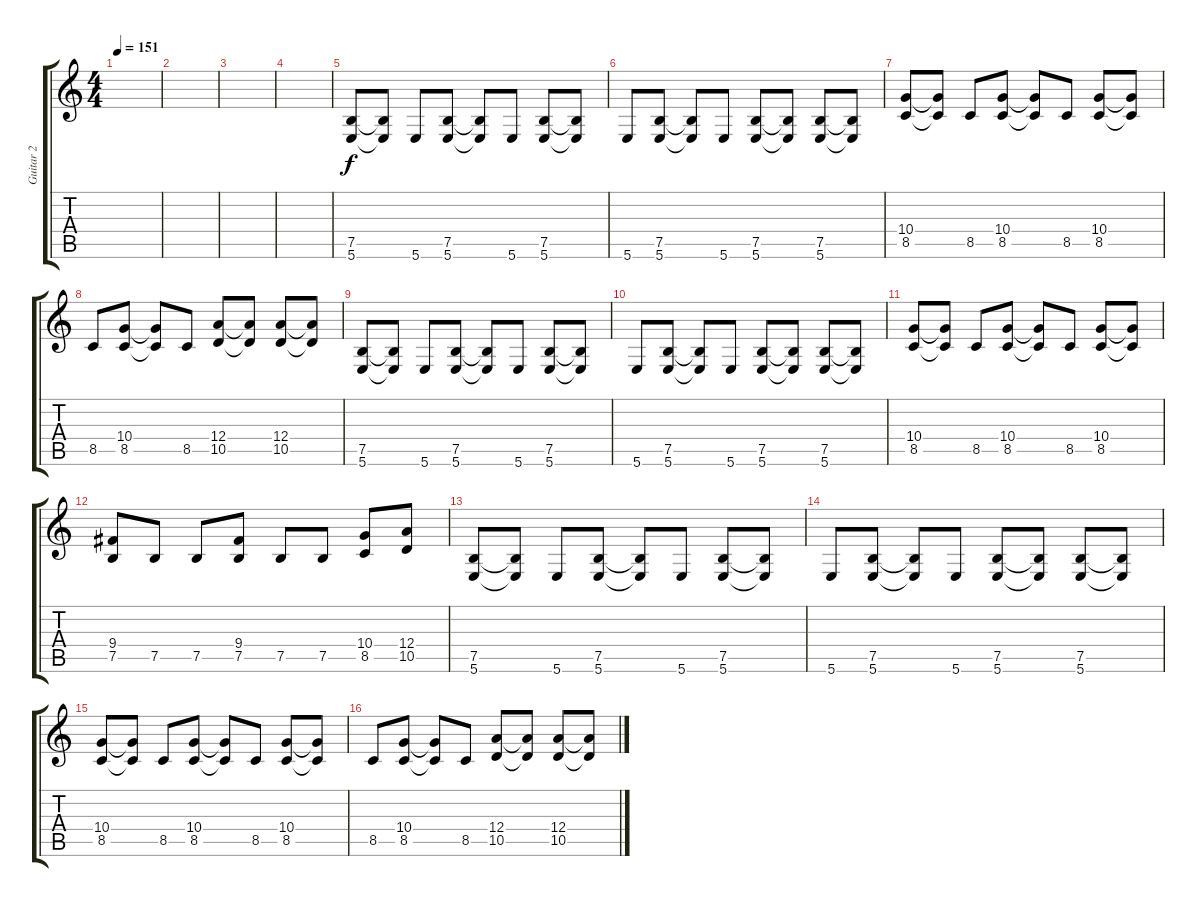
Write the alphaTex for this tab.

\track ("Guitar 2" "Guitar 2") {instrument distortionguitar}
\staff {score tabs}
\tuning (B3 G3 D3 A2 E2 B1) {hide}
\ts (4 4)
\tempo 151
\clef g2
\ks c
|
|
|
|
(7.5 5.6).8 (7.5{t} 5.6{t}).8 5.6.8 (7.5 5.6).8 (7.5{t} 5.6{t}).8 5.6.8 (7.5 5.6).8 (7.5{t} 5.6{t}).8 |
5.6.8 (7.5 5.6).8 (7.5{t} 5.6{t}).8 5.6.8 (7.5 5.6).8 (7.5{t} 5.6{t}).8 (7.5 5.6).8 (7.5{t} 5.6{t}).8 |
(10.4 8.5).8 (10.4{t} 8.5{t}).8 8.5.8 (10.4 8.5).8 (10.4{t} 8.5{t}).8 8.5.8 (10.4 8.5).8 (10.4{t} 8.5{t}).8 |
8.5.8 (10.4 8.5).8 (10.4{t} 8.5{t}).8 8.5.8 (12.4 10.5).8 (12.4{t} 10.5{t}).8 (12.4 10.5).8 (12.4{t} 10.5{t}).8 |
(7.5 5.6).8 (7.5{t} 5.6{t}).8 5.6.8 (7.5 5.6).8 (7.5{t} 5.6{t}).8 5.6.8 (7.5 5.6).8 (7.5{t} 5.6{t}).8 |
5.6.8 (7.5 5.6).8 (7.5{t} 5.6{t}).8 5.6.8 (7.5 5.6).8 (7.5{t} 5.6{t}).8 (7.5 5.6).8 (7.5{t} 5.6{t}).8 |
(10.4 8.5).8 (10.4{t} 8.5{t}).8 8.5.8 (10.4 8.5).8 (10.4{t} 8.5{t}).8 8.5.8 (10.4 8.5).8 (10.4{t} 8.5{t}).8 |
(9.4 7.5).8 7.5.8 7.5.8 (9.4 7.5).8 7.5.8 7.5.8 (10.4 8.5).8 (12.4 10.5).8 |
(7.5 5.6).8 (7.5{t} 5.6{t}).8 5.6.8 (7.5 5.6).8 (7.5{t} 5.6{t}).8 5.6.8 (7.5 5.6).8 (7.5{t} 5.6{t}).8 |
5.6.8 (7.5 5.6).8 (7.5{t} 5.6{t}).8 5.6.8 (7.5 5.6).8 (7.5{t} 5.6{t}).8 (7.5 5.6).8 (7.5{t} 5.6{t}).8 |
(10.4 8.5).8 (10.4{t} 8.5{t}).8 8.5.8 (10.4 8.5).8 (10.4{t} 8.5{t}).8 8.5.8 (10.4 8.5).8 (10.4{t} 8.5{t}).8 |
8.5.8 (10.4 8.5).8 (10.4{t} 8.5{t}).8 8.5.8 (12.4 10.5).8 (12.4{t} 10.5{t}).8 (12.4 10.5).8 (12.4{t} 10.5{t}).8
